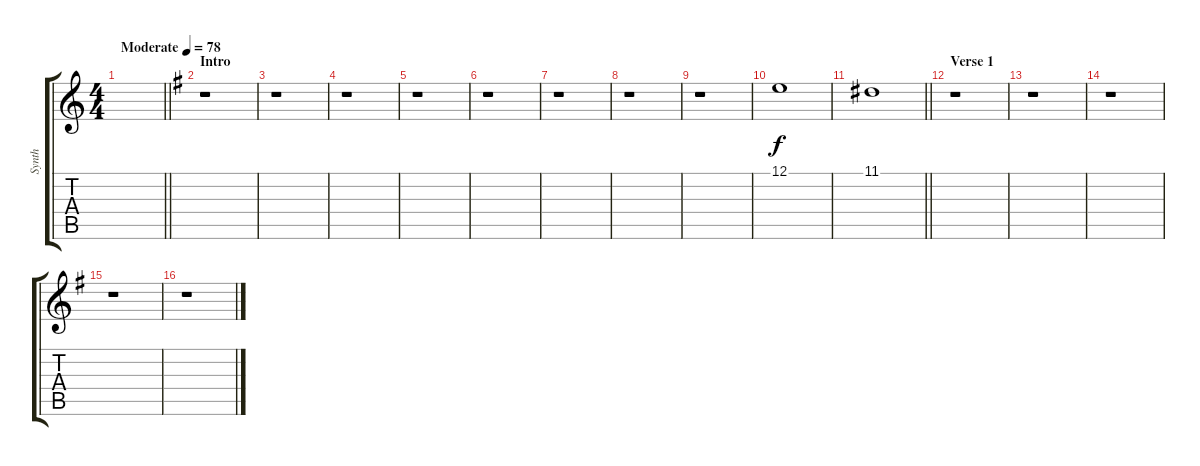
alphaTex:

\track ("Synth" "Synth") {instrument stringensemble1}
\staff {score tabs}
\tuning (E4 B3 G3 D3 A2 E2) {hide}
\ts (4 4)
\tempo (78 "Moderate")
\clef g2
\barLineRight lightlight
\ks c
|
\section ("" "Intro")
\ks g
r.1 |
r.1 |
r.1 |
r.1 |
r.1 |
r.1 |
r.1 |
r.1 |
12.1.1 |
\barLineRight lightlight
11.1.1 |
\section ("" "Verse 1")
r.1 |
r.1 |
r.1 |
r.1 |
r.1
